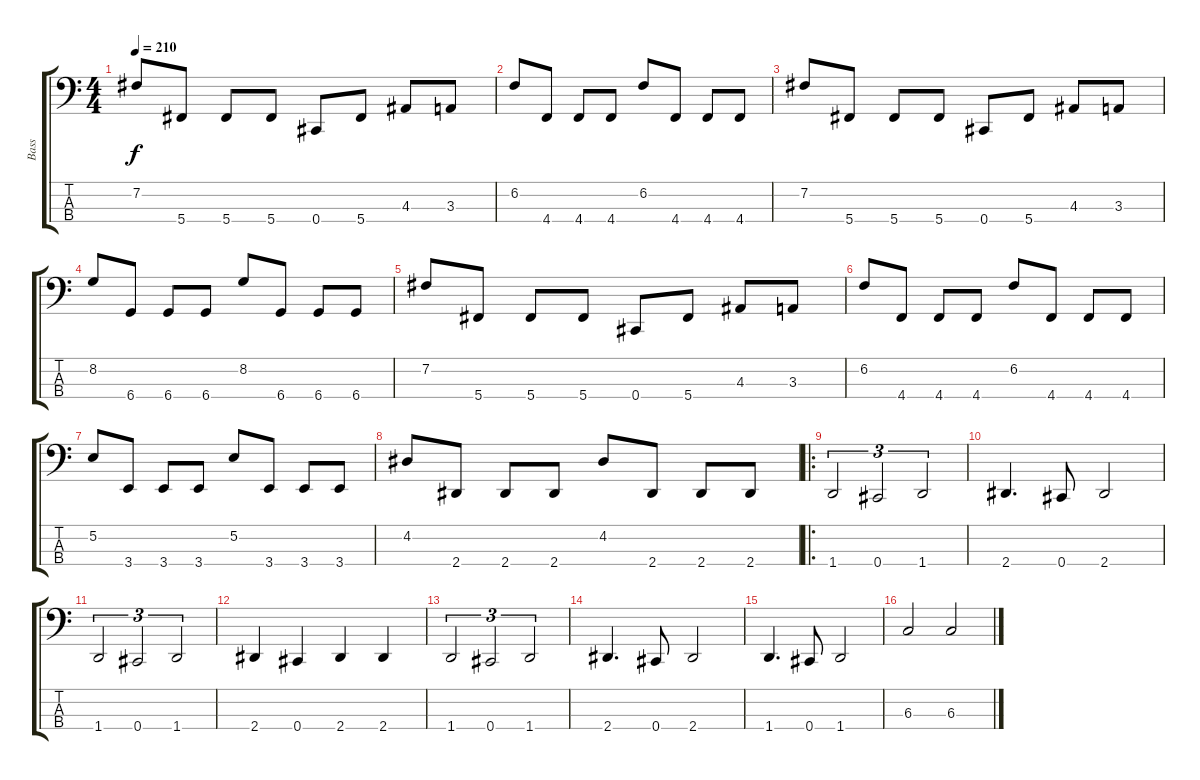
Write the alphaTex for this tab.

\track ("Bass" "Bass") {instrument electricbassfinger}
\staff {score tabs}
\tuning (E2 B1 Gb1 Db1) {hide}
\ts (4 4)
\tempo 210
\clef f4
\ks c
7.2.8{dy f} 5.4.8 5.4.8 5.4.8 0.4.8 5.4.8 4.3.8 3.3.8 |
6.2.8 4.4.8 4.4.8 4.4.8 6.2.8 4.4.8 4.4.8 4.4.8 |
7.2.8 5.4.8 5.4.8 5.4.8 0.4.8 5.4.8 4.3.8 3.3.8 |
8.2.8 6.4.8 6.4.8 6.4.8 8.2.8 6.4.8 6.4.8 6.4.8 |
7.2.8 5.4.8 5.4.8 5.4.8 0.4.8 5.4.8 4.3.8 3.3.8 |
6.2.8 4.4.8 4.4.8 4.4.8 6.2.8 4.4.8 4.4.8 4.4.8 |
5.2.8 3.4.8 3.4.8 3.4.8 5.2.8 3.4.8 3.4.8 3.4.8 |
4.2.8 2.4.8 2.4.8 2.4.8 4.2.8 2.4.8 2.4.8 2.4.8 |
\ro
1.4.2{tu (3 2)} 0.4.2{tu (3 2)} 1.4.2{tu (3 2)} |
2.4.4{d} 0.4.8 2.4.2 |
1.4.2{tu (3 2)} 0.4.2{tu (3 2)} 1.4.2{tu (3 2)} |
2.4.4 0.4.4 2.4.4 2.4.4 |
1.4.2{tu (3 2)} 0.4.2{tu (3 2)} 1.4.2{tu (3 2)} |
2.4.4{d} 0.4.8 2.4.2 |
1.4.4{d} 0.4.8 1.4.2 |
6.3.2 6.3.2
